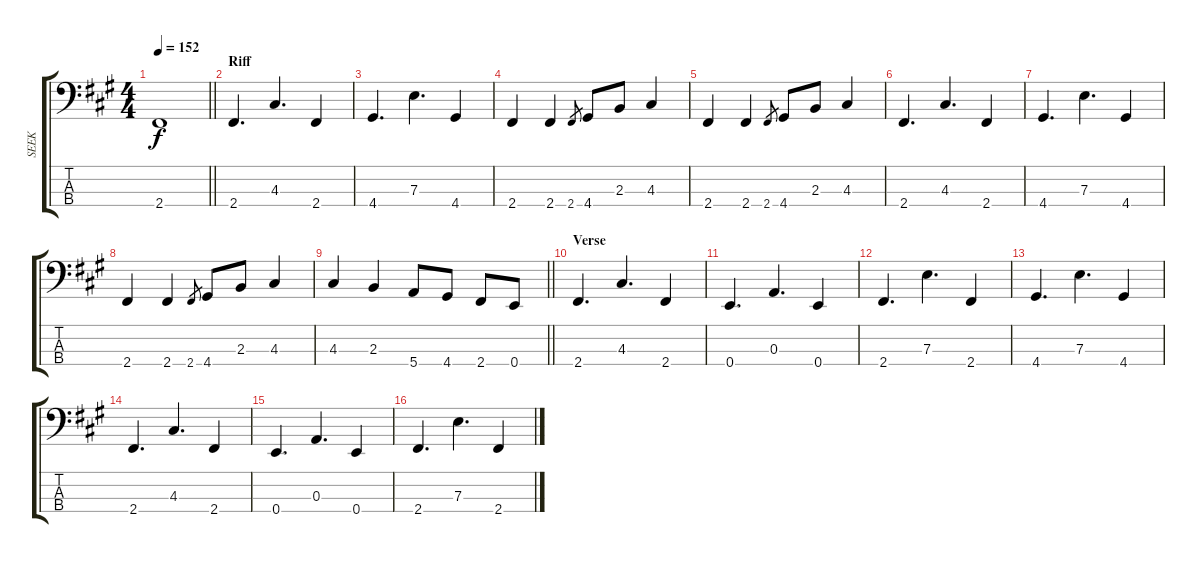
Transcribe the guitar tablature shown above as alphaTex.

\track ("SEEK" "SEEK") {instrument synthbass2}
\staff {score tabs}
\tuning (G2 D2 A1 E1) {hide}
\ts (4 4)
\tempo 152
\clef f4
\barLineRight lightlight
\ks f#minor
2.4.1{dy f} |
\section ("" "Riff")
2.4.4{d} 4.3.4{d} 2.4.4 |
4.4.4{d} 7.3.4{d} 4.4.4 |
2.4.4 2.4.4 2.4.8{gr} 4.4.8 2.3.8 4.3.4 |
2.4.4 2.4.4 2.4.8{gr} 4.4.8 2.3.8 4.3.4 |
2.4.4{d} 4.3.4{d} 2.4.4 |
4.4.4{d} 7.3.4{d} 4.4.4 |
2.4.4 2.4.4 2.4.8{gr} 4.4.8 2.3.8 4.3.4 |
\barLineRight lightlight
4.3.4 2.3.4 5.4.8 4.4.8 2.4.8 0.4.8 |
\section ("" "Verse")
2.4.4{d} 4.3.4{d} 2.4.4 |
0.4.4{d} 0.3.4{d} 0.4.4 |
2.4.4{d} 7.3.4{d} 2.4.4 |
4.4.4{d} 7.3.4{d} 4.4.4 |
2.4.4{d} 4.3.4{d} 2.4.4 |
0.4.4{d} 0.3.4{d} 0.4.4 |
2.4.4{d} 7.3.4{d} 2.4.4
